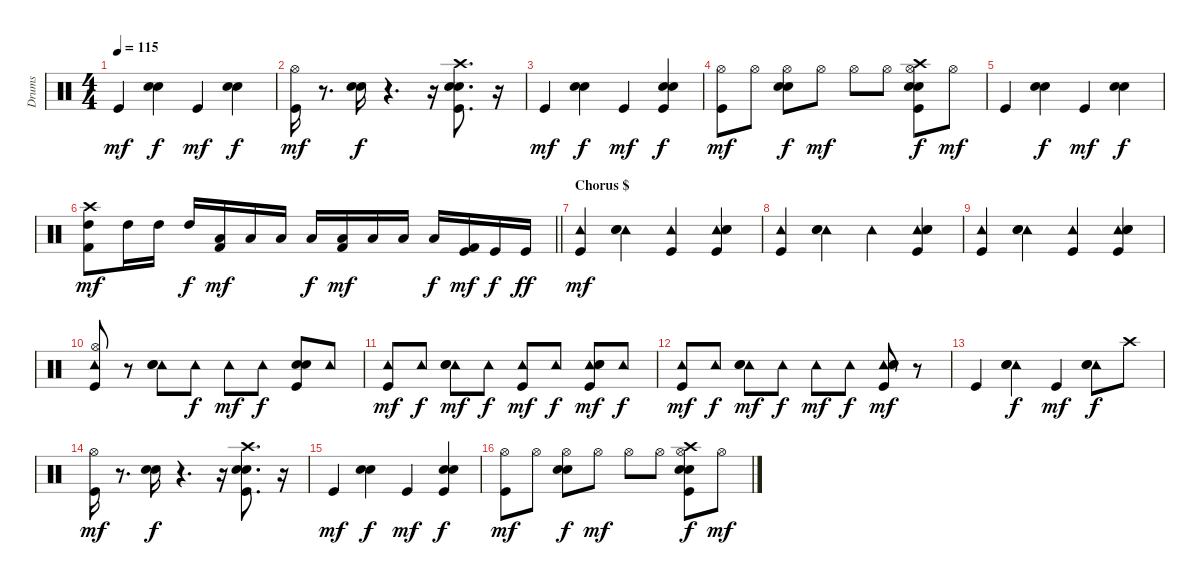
\track ("Drums" "Drums") {instrument percussion}
\staff {score}
\articulation defaults
\ts (4 4)
\tempo 115
\clef neutral
\ks c "Kick (hit)".4{dy mf}
("Electric Snare (hit)" "Snare (hit) 2").4{dy f} "Kick (hit)".4{dy mf} ("Electric Snare (hit)" "Snare (hit) 2").4{dy f} |
("Hi-Hat (open)" "Kick (hit)").16{dy mf} r.8{d} ("Electric Snare (hit)" "Snare (hit) 2").16{dy f} r.4{d} r.16 ("Crash high (hit)" "Electric Snare (hit)" "Snare (hit) 2" "Kick (hit)").8{d} r.16 |
"Kick (hit)".4{dy mf} ("Electric Snare (hit)" "Snare (hit) 2").4{dy f} "Kick (hit)".4{dy mf} ("Electric Snare (hit)" "Snare (hit) 2" "Kick (hit)").4{dy f} |
("Hi-Hat (open)" "Kick (hit)").8{dy mf} "Hi-Hat (open)".8 ("Hi-Hat (open)" "Electric Snare (hit)" "Snare (hit) 2").8{dy f} "Hi-Hat (open)".8{dy mf} "Hi-Hat (open)".8 "Hi-Hat (open)".8 ("Hi-Hat (open)" "Crash high (hit)" "Electric Snare (hit)" "Snare (hit) 2" "Kick (hit)").8{dy f} "Hi-Hat (open)".8{dy mf} |
"Kick (hit)".4 ("Electric Snare (hit)" "Snare (hit) 2").4{dy f} "Kick (hit)".4{dy mf} ("Electric Snare (hit)" "Snare (hit) 2").4{dy f} |
\barLineRight lightlight
("High Tom (hit)" "Kick (hit) 2" "Crash high (hit)").8{dy mf} "High Tom (hit)".16 "High Tom (hit)".16 "High Tom (hit)".16{dy f} ("Low Tom (hit)" "Kick (hit) 2").16{dy mf} "Low Tom (hit)".16 "Low Tom (hit)".16 "Low Tom (hit)".16{dy f} ("Low Floor Tom (hit)" "Kick (hit) 2").16{dy mf} "Low Floor Tom (hit)".16 "Low Floor Tom (hit)".16 "Low Floor Tom (hit)".16{dy f} ("Kick (hit)" "Kick (hit) 2").16{dy mf} "Kick (hit)".16{dy f} "Kick (hit)".16{dy ff} |
\section ("" "Chorus $")
("Tambourine (hit)" "Kick (hit)").4{dy mf} ("Tambourine (hit)" "Electric Snare (hit)" "Snare (hit) 2").4 ("Tambourine (hit)" "Kick (hit)").4 ("Tambourine (hit)" "Electric Snare (hit)" "Snare (hit) 2" "Kick (hit)").4 |
("Tambourine (hit)" "Kick (hit)").4 ("Tambourine (hit)" "Electric Snare (hit)" "Snare (hit) 2").4 "Tambourine (hit)".4 ("Tambourine (hit)" "Electric Snare (hit)" "Snare (hit) 2" "Kick (hit)").4 |
("Tambourine (hit)" "Kick (hit)").4 ("Tambourine (hit)" "Electric Snare (hit)" "Snare (hit) 2").4 ("Tambourine (hit)" "Kick (hit)").4 ("Tambourine (hit)" "Electric Snare (hit)" "Snare (hit) 2" "Kick (hit)").4 |
("Tambourine (hit)" "Hi-Hat (open)" "Kick (hit)").8 r.8 ("Tambourine (hit)" "Electric Snare (hit)" "Snare (hit) 2").8 "Tambourine (hit)".8{dy f} "Tambourine (hit)".8{dy mf} "Tambourine (hit)".8{dy f} ("Electric Snare (hit)" "Snare (hit) 2" "Kick (hit)").8 "Tambourine (hit)".8 |
("Tambourine (hit)" "Kick (hit)").8{dy mf} "Tambourine (hit)".8{dy f} ("Tambourine (hit)" "Electric Snare (hit)" "Snare (hit) 2").8{dy mf} "Tambourine (hit)".8{dy f} ("Tambourine (hit)" "Kick (hit)").8{dy mf} "Tambourine (hit)".8{dy f} ("Tambourine (hit)" "Electric Snare (hit)" "Snare (hit) 2" "Kick (hit)").8{dy mf} "Tambourine (hit)".8{dy f} |
("Tambourine (hit)" "Kick (hit)").8{dy mf} "Tambourine (hit)".8{dy f} ("Tambourine (hit)" "Electric Snare (hit)" "Snare (hit) 2").8{dy mf} "Tambourine (hit)".8{dy f} "Tambourine (hit)".8{dy mf} "Tambourine (hit)".8{dy f} ("Tambourine (hit)" "Electric Snare (hit)" "Snare (hit) 2" "Kick (hit)").8{dy mf} r.8 |
"Kick (hit)".4 ("Tambourine (hit)" "Electric Snare (hit)" "Snare (hit) 2").4{dy f} "Kick (hit)".4{dy mf} ("Tambourine (hit)" "Electric Snare (hit)" "Snare (hit) 2").8{dy f} "Crash high (hit)".8 |
("Hi-Hat (open)" "Kick (hit)").16{dy mf} r.8{d} ("Electric Snare (hit)" "Snare (hit) 2").16{dy f} r.4{d} r.16 ("Crash high (hit)" "Electric Snare (hit)" "Snare (hit) 2" "Kick (hit)").8{d} r.16 |
"Kick (hit)".4{dy mf} ("Electric Snare (hit)" "Snare (hit) 2").4{dy f} "Kick (hit)".4{dy mf} ("Electric Snare (hit)" "Snare (hit) 2" "Kick (hit)").4{dy f} |
("Hi-Hat (open)" "Kick (hit)").8{dy mf} "Hi-Hat (open)".8 ("Hi-Hat (open)" "Electric Snare (hit)" "Snare (hit) 2").8{dy f} "Hi-Hat (open)".8{dy mf} "Hi-Hat (open)".8 "Hi-Hat (open)".8 ("Hi-Hat (open)" "Crash high (hit)" "Electric Snare (hit)" "Snare (hit) 2" "Kick (hit)").8{dy f} "Hi-Hat (open)".8{dy mf}
